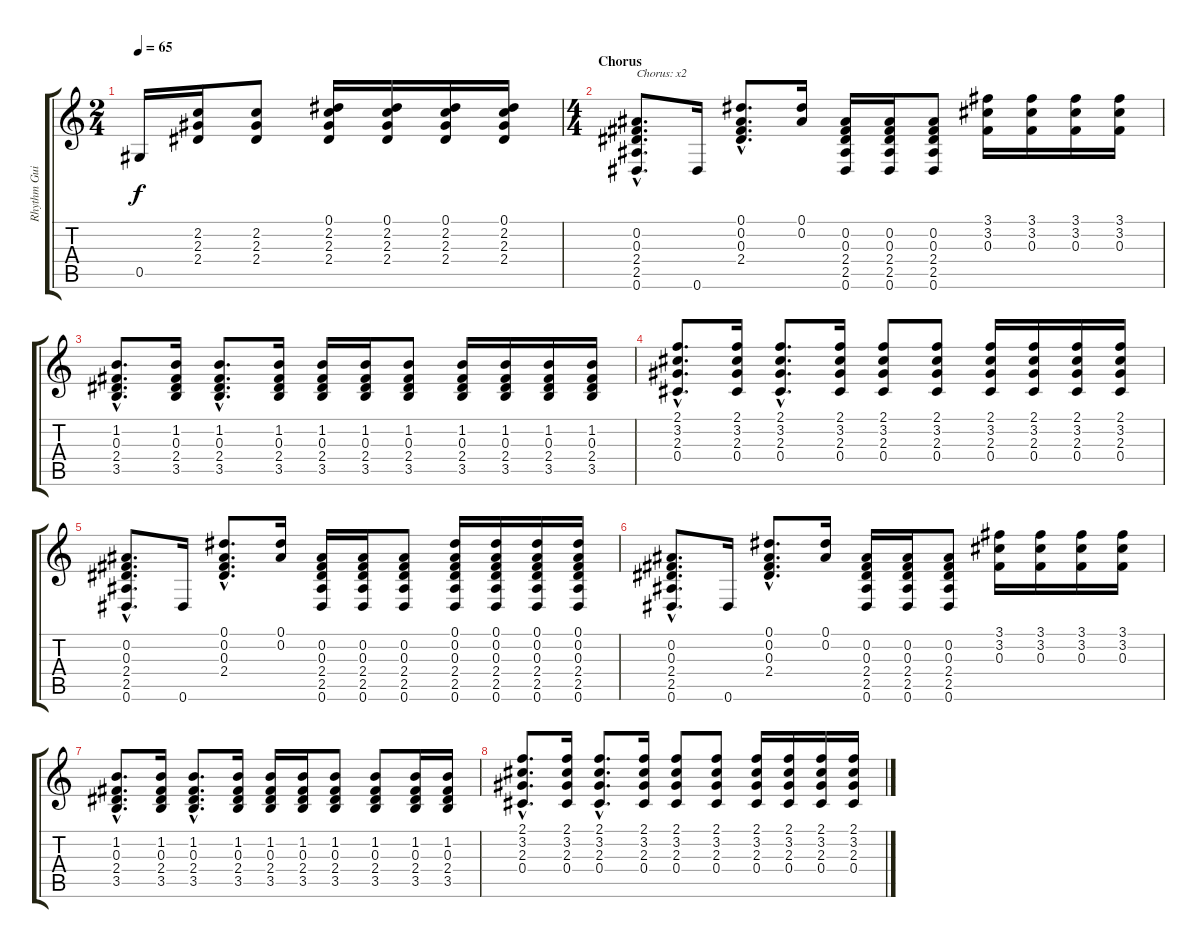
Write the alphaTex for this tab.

\track ("Rhythm Guitar 1" "Rhythm Gui") {instrument overdrivenguitar}
\staff {score tabs}
\tuning (Eb4 Bb3 Gb3 Db3 Ab2 Eb2) {hide}
\ts (2 4)
\tempo 65
\clef g2
\ks c
0.5.16{dy f} (2.2 2.3 2.4).16 (2.2 2.3 2.4).8 (0.1 2.2 2.3 2.4).16 (0.1 2.2 2.3 2.4).16 (0.1 2.2 2.3 2.4).16 (0.1 2.2 2.3 2.4).16 |
\ts (4 4)
\section ("" "Chorus")
(0.2{hac} 0.3{hac} 2.4{hac} 2.5{hac} 0.6{hac}).8{d txt "Chorus: x2"} 0.6.16 (0.1{hac} 0.2{hac} 0.3{hac} 2.4{hac}).8{d} (0.1 0.2).16 (0.2 0.3 2.4 2.5 0.6).16 (0.2 0.3 2.4 2.5 0.6).16 (0.2 0.3 2.4 2.5 0.6).8 (3.1 3.2 0.3).16 (3.1 3.2 0.3).16 (3.1 3.2 0.3).16 (3.1 3.2 0.3).16 |
(1.2{hac} 0.3{hac} 2.4{hac} 3.5{hac}).8{d} (1.2 0.3 2.4 3.5).16 (1.2{hac} 0.3{hac} 2.4{hac} 3.5{hac}).8{d} (1.2 0.3 2.4 3.5).16 (1.2 0.3 2.4 3.5).16 (1.2 0.3 2.4 3.5).16 (1.2 0.3 2.4 3.5).8 (1.2 0.3 2.4 3.5).16 (1.2 0.3 2.4 3.5).16 (1.2 0.3 2.4 3.5).16 (1.2 0.3 2.4 3.5).16 |
(2.1{hac} 3.2{hac} 2.3{hac} 0.4{hac}).8{d} (2.1 3.2 2.3 0.4).16 (2.1{hac} 3.2{hac} 2.3{hac} 0.4{hac}).8{d} (2.1 3.2 2.3 0.4).16 (2.1 3.2 2.3 0.4).8 (2.1 3.2 2.3 0.4).8 (2.1 3.2 2.3 0.4).16 (2.1 3.2 2.3 0.4).16 (2.1 3.2 2.3 0.4).16 (2.1 3.2 2.3 0.4).16 |
(0.2{hac} 0.3{hac} 2.4{hac} 2.5{hac} 0.6{hac}).8{d} 0.6.16 (0.1{hac} 0.2{hac} 0.3{hac} 2.4{hac}).8{d} (0.1 0.2).16 (0.2 0.3 2.4 2.5 0.6).16 (0.2 0.3 2.4 2.5 0.6).16 (0.2 0.3 2.4 2.5 0.6).8 (0.1 0.2 0.3 2.4 2.5 0.6).16 (0.1 0.2 0.3 2.4 2.5 0.6).16 (0.1 0.2 0.3 2.4 2.5 0.6).16 (0.1 0.2 0.3 2.4 2.5 0.6).16 |
(0.2{hac} 0.3{hac} 2.4{hac} 2.5{hac} 0.6{hac}).8{d} 0.6.16 (0.1{hac} 0.2{hac} 0.3{hac} 2.4{hac}).8{d} (0.1 0.2).16 (0.2 0.3 2.4 2.5 0.6).16 (0.2 0.3 2.4 2.5 0.6).16 (0.2 0.3 2.4 2.5 0.6).8 (3.1 3.2 0.3).16 (3.1 3.2 0.3).16 (3.1 3.2 0.3).16 (3.1 3.2 0.3).16 |
(1.2{hac} 0.3{hac} 2.4{hac} 3.5{hac}).8{d} (1.2 0.3 2.4 3.5).16 (1.2{hac} 0.3{hac} 2.4{hac} 3.5{hac}).8{d} (1.2 0.3 2.4 3.5).16 (1.2 0.3 2.4 3.5).16 (1.2 0.3 2.4 3.5).16 (1.2 0.3 2.4 3.5).8 (1.2 0.3 2.4 3.5).8 (1.2 0.3 2.4 3.5).16 (1.2 0.3 2.4 3.5).16 |
(2.1{hac} 3.2{hac} 2.3{hac} 0.4{hac}).8{d} (2.1 3.2 2.3 0.4).16 (2.1{hac} 3.2{hac} 2.3{hac} 0.4{hac}).8{d} (2.1 3.2 2.3 0.4).16 (2.1 3.2 2.3 0.4).8 (2.1 3.2 2.3 0.4).8 (2.1 3.2 2.3 0.4).16 (2.1 3.2 2.3 0.4).16 (2.1 3.2 2.3 0.4).16 (2.1 3.2 2.3 0.4).16
